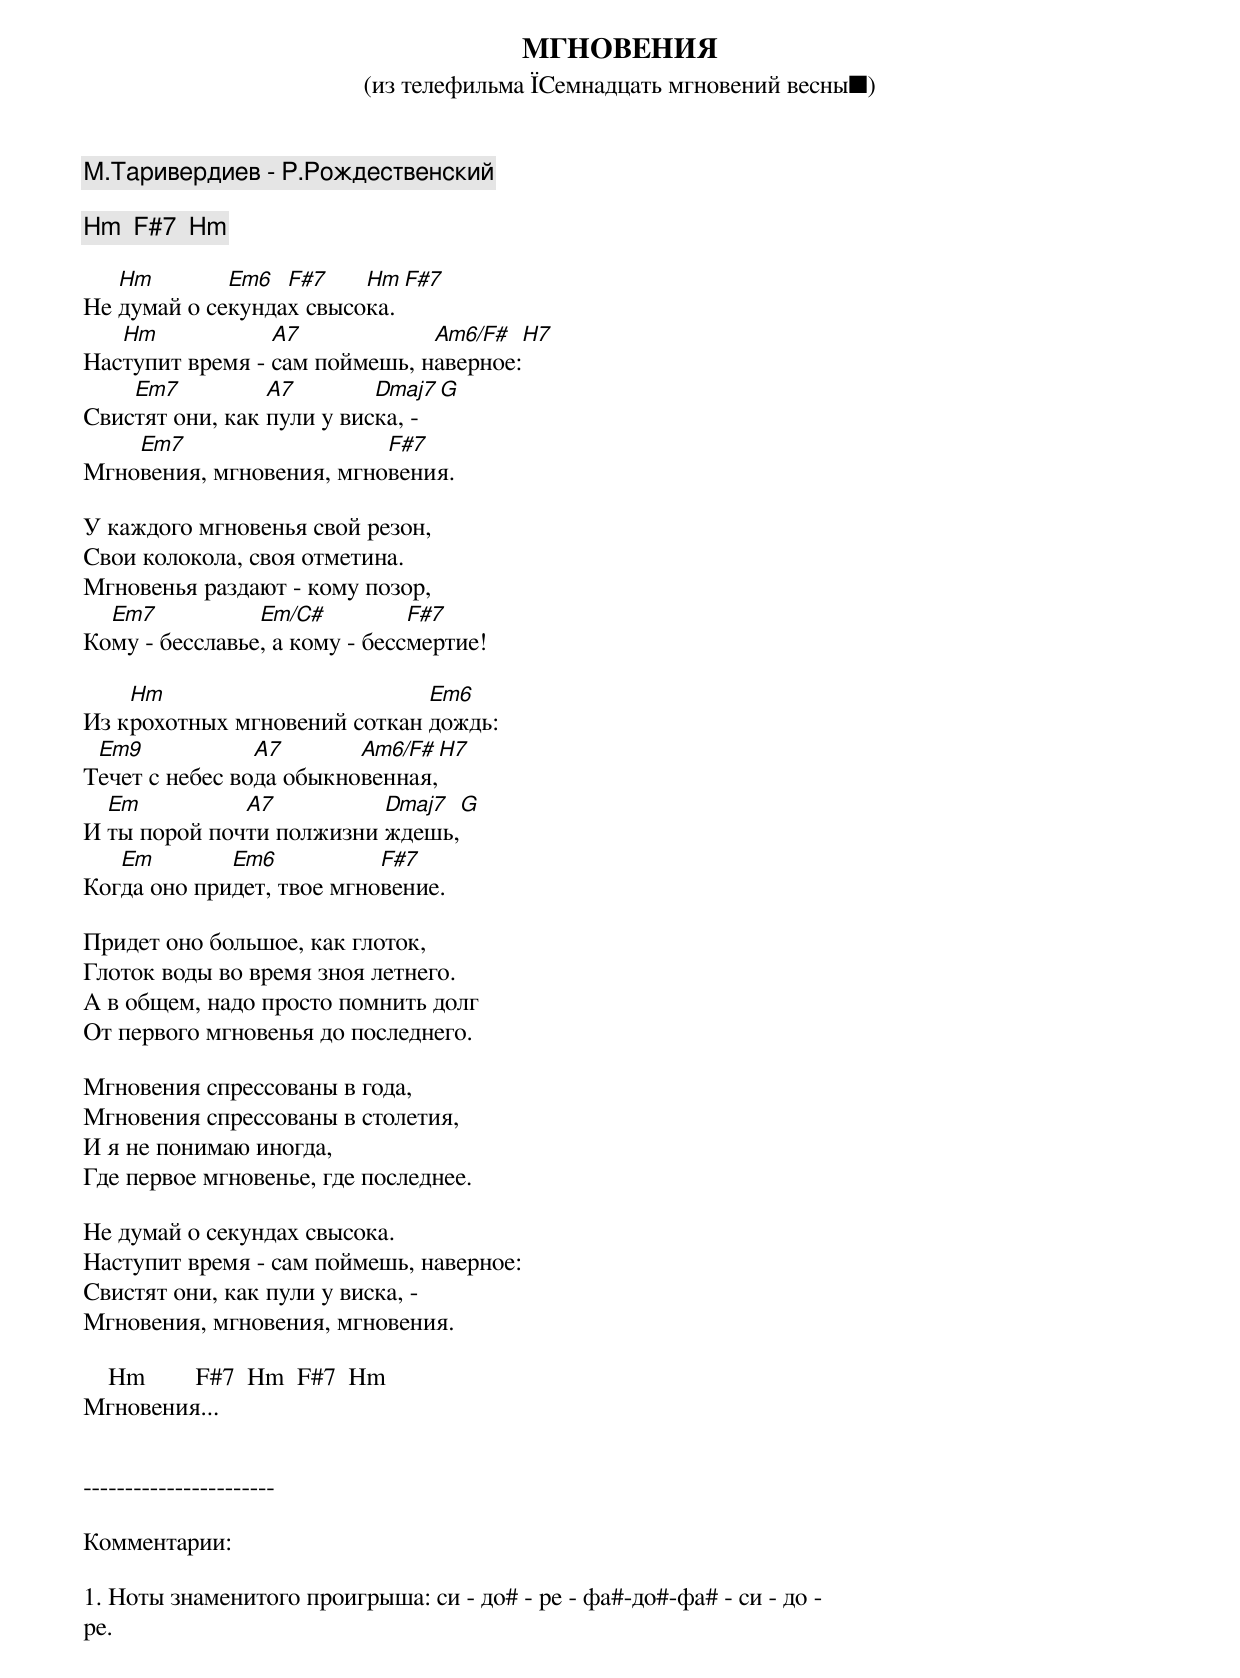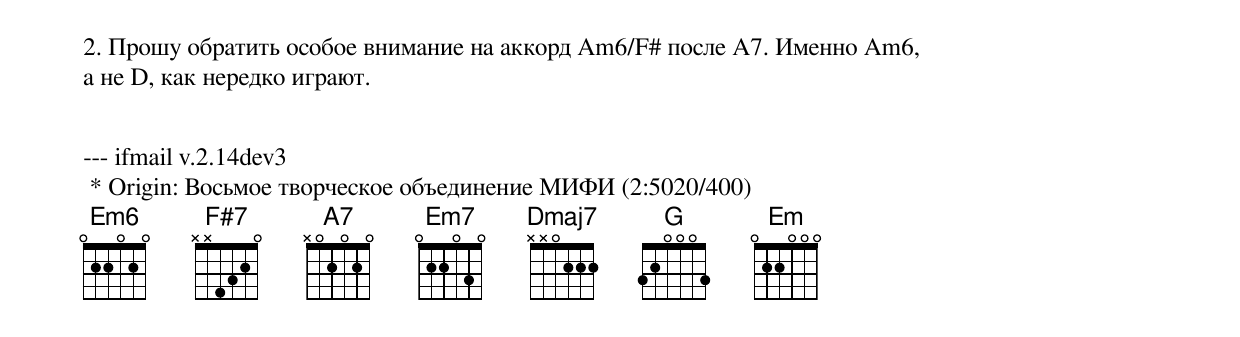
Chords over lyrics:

МГHОВЕHИЯ
(из телефильма ЇСемнадцать мгновений весны■)

М.Таривердиев - Р.Рождественский

Hm  F#7  Hm

   Hm        Em6  F#7    Hm  F#7
Hе думай о секундах свысока.
   Hm            A7            Am6/F#     H7
Hаступит время - сам поймешь, наверное:
    Em7          A7        Dmaj7  G
Свистят они, как пули у виска, -
    Em7                   F#7
Мгновения, мгновения, мгновения.

У каждого мгновенья свой резон,
Свои колокола, своя отметина.
Мгновенья раздают - кому позор,
  Em7           Em/C#          F#7
Кому - бесславье, а кому - бессмертие!

    Hm                        Em6
Из крохотных мгновений соткан дождь:
 Em9            A7       Am6/F#  H7
Течет с небес вода обыкновенная,
  Em          A7          Dmaj7  G
И ты порой почти полжизни ждешь,
   Em        Em6           F#7
Когда оно придет, твое мгновение.

Придет оно большое, как глоток,
Глоток воды во время зноя летнего.
А в общем, надо просто помнить долг
От первого мгновенья до последнего.

Мгновения спрессованы в года,
Мгновения спрессованы в столетия,
И я не понимаю иногда,
Где первое мгновенье, где последнее.

Hе думай о секундах свысока.
Hаступит время - сам поймешь, наверное:
Свистят они, как пули у виска, -
Мгновения, мгновения, мгновения.

    Hm        F#7  Hm  F#7  Hm
Мгновения...


-----------------------

Комментарии:

1. Hоты знаменитого проигрыша: си - до# - ре - фа#-до#-фа# - си - до -
ре.

2. Прошу обратить особое внимание на аккорд Am6/F# после A7. Именно Am6,
а не D, как нередко играют.


--- ifmail v.2.14dev3
 * Origin: Восьмое творческое объединение МИФИ (2:5020/400)
